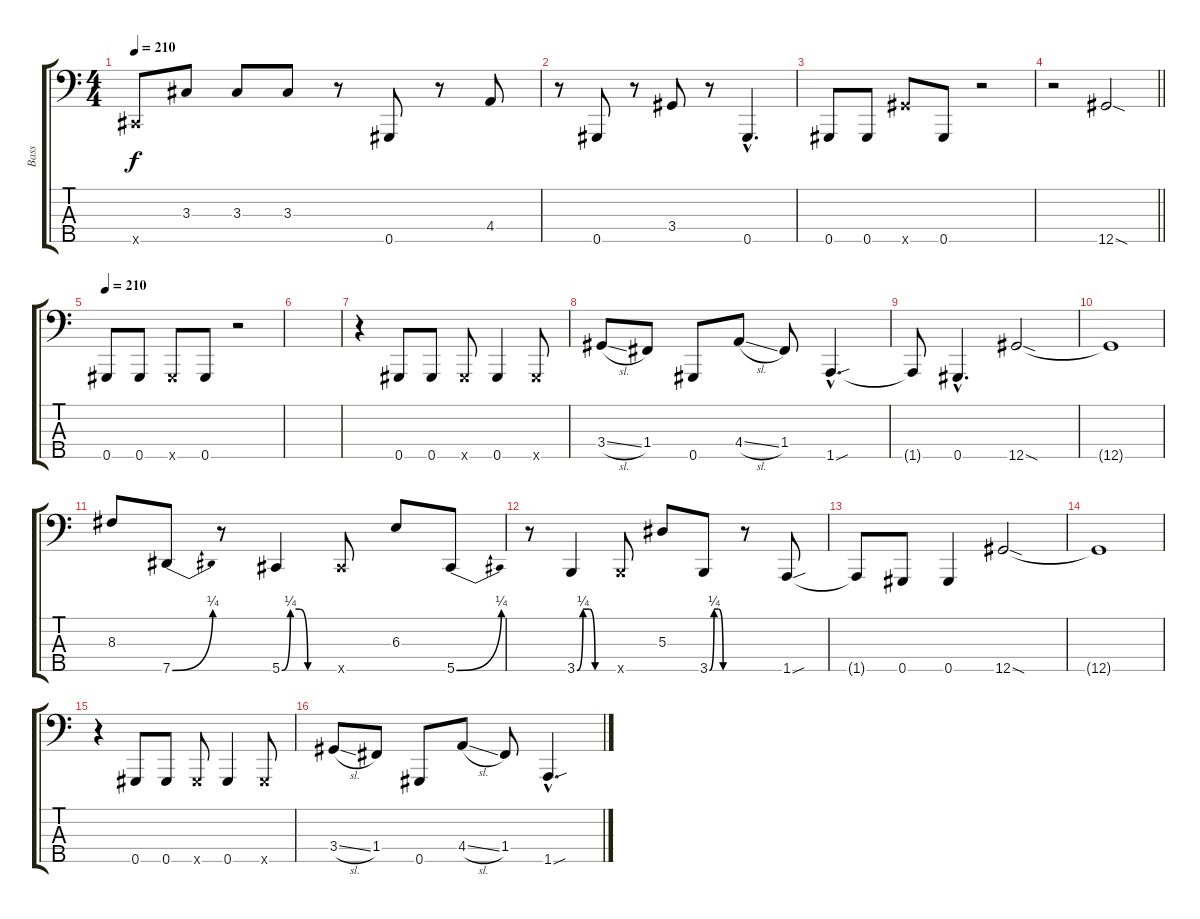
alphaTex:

\track ("Bass" "Bass") {instrument electricbasspick}
\staff {score tabs}
\tuning (F2 Eb2 Bb1 F1 Ab0) {hide}
\ts (4 4)
\tempo 210
\clef f4
\ks c
5.5{x}.8{dy f} 3.3.8 3.3.8 3.3.8 r.8 0.5.8 r.8 4.4.8 |
r.8 0.5.8 r.8 3.4.8 r.8 0.5{hac}.4{d} |
0.5.8 0.5.8 12.5{x}.8 0.5.8 r.2 |
\barLineRight lightlight
r.2 12.5{sod}.2 |
\section ("" "")
\tempo 210
0.5.8 0.5.8 0.5{x}.8 0.5.8 r.2 |
|
r.4 0.5.8 0.5.8 0.5{x}.8 0.5.4 0.5{x}.8 |
3.4{sl}.8 1.4.8 0.5.8 4.4{sl}.8 1.4.8 1.5{sou hac}.4{d} |
1.5{t}.8 0.5{hac}.4{d} 12.5{sod}.2 |
12.5{t}.1 |
8.3.8 7.5{be (bend 0 0 60 1)}.8 r.8 5.5{be (custom 0 0 10 1 20 1 30 0 60 0)}.4 5.5{x}.8 6.3.8 5.5{be (bend 0 0 60 1)}.8 |
r.8 3.5{be (custom 0 0 10 1 20 1 30 0 60 0)}.4 3.5{x}.8 5.3.8 3.5{be (custom 0 0 10 1 20 1 30 0 60 0)}.8 r.8 1.5{sou}.8 |
1.5{t}.8 0.5.8 0.5.4 12.5{sod}.2 |
12.5{t}.1 |
r.4 0.5.8 0.5.8 0.5{x}.8 0.5.4 0.5{x}.8 |
3.4{sl}.8 1.4.8 0.5.8 4.4{sl}.8 1.4.8 1.5{sou hac}.4{d}
